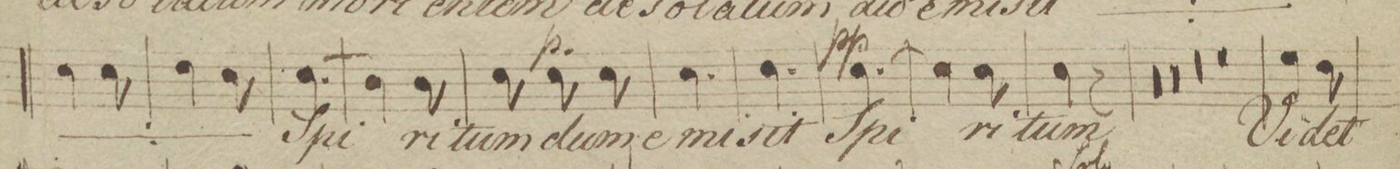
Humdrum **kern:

**kern	**text	**dynam
*I"Tenor.	*	*
*clefC4	*	*
*k[b-e-]	*	*
*M3/8	*	*
4B-\	dum	.
8B-\	e-	.
=114	=114	=114
4c\	-mi-	.
8B-\	-sit	.
*	*Xij	*
=115	=115	=115
(4.B-\	Spi-	.
=116	=116	=116
4A\)	.	.
8A\	-ri-	.
=117	=117	=117
8B-\	-tum	.
8B-\	dum	p
8B-\	e-	.
=118	=118	=118
4.B-\	-mi-	.
=119	=119	=119
4.B-\	-sit	.
=120	=120	=120
[4.B-\	Spi-	pp
=121	=121	=121
4B-\]	.	.
8B-\	-ri-	.
=122	=122	=122
4B-\	-tum	.
8r	.	.
=123	=123	=123
1.r	.	.
=124	=124	=124
=125	=125	=125
=126	=126	=126
=127	=127	=127
1.r	.	.
=128	=128	=128
=129	=129	=129
=130	=130	=130
=131	=131	=131
1.r	.	.
=132	=132	=132
=133	=133	=133
=134	=134	=134
=135	=135	=135
2.r	.	.
=136	=136	=136
=137	=137	=137
4d\	Vi-	.
8c\	-det	.
=138	=138	=138
*-	*-	*-
